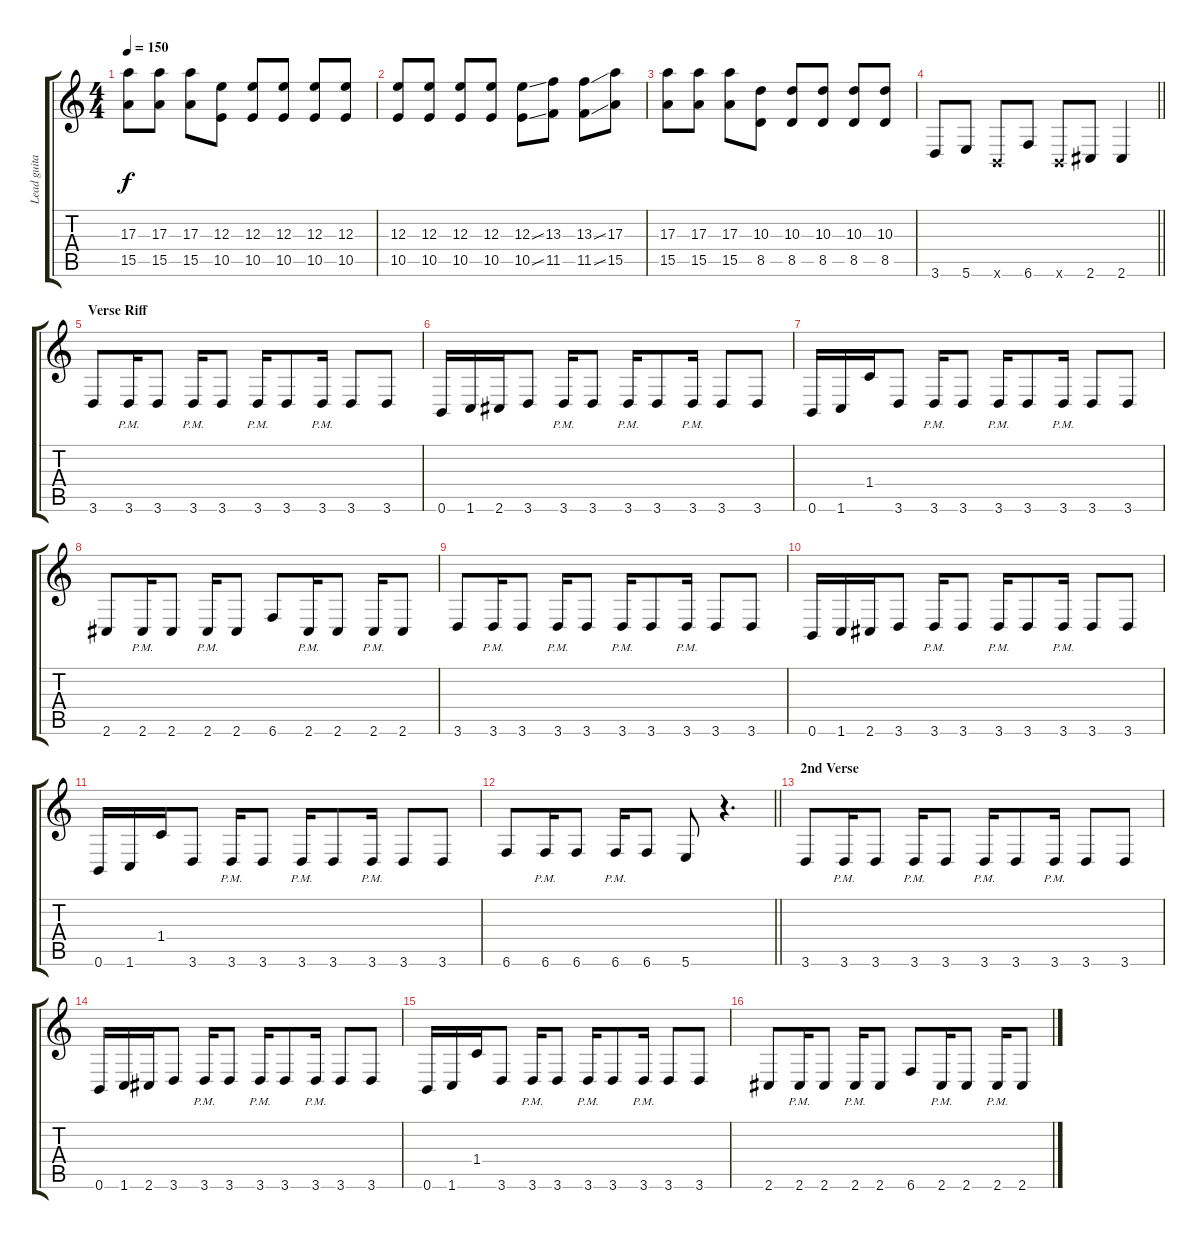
\track ("Lead guitar" "Lead guita") {instrument distortionguitar}
\staff {score tabs}
\tuning (Db4 Ab3 E3 B2 Gb2 B1) {hide}
\ts (4 4)
\tempo 150
\clef g2
\ks c
(17.3 15.5).8{dy f} (17.3 15.5).8 (17.3 15.5).8 (12.3 10.5).8 (12.3 10.5).8 (12.3 10.5).8 (12.3 10.5).8 (12.3 10.5).8 |
(12.3 10.5).8 (12.3 10.5).8 (12.3 10.5).8 (12.3 10.5).8 (12.3{ss} 10.5{ss}).8 (13.3 11.5).8 (13.3{ss} 11.5{ss}).8 (17.3 15.5).8 |
(17.3 15.5).8 (17.3 15.5).8 (17.3 15.5).8 (10.3 8.5).8 (10.3 8.5).8 (10.3 8.5).8 (10.3 8.5).8 (10.3 8.5).8 |
\barLineRight lightlight
3.6.8 5.6.8 0.6{x}.8 6.6.8 0.6{x}.8 2.6.8 2.6.4 |
\section ("" "Verse Riff")
3.6.8 3.6{pm}.16 3.6.8 3.6{pm}.16 3.6.8 3.6{pm}.16 3.6.8 3.6{pm}.16 3.6.8 3.6.8 |
0.6.16 1.6.16 2.6.16 3.6.8 3.6{pm}.16 3.6.8 3.6{pm}.16 3.6.8 3.6{pm}.16 3.6.8 3.6.8 |
0.6.16 1.6.16 1.4.16 3.6.8 3.6{pm}.16 3.6.8 3.6{pm}.16 3.6.8 3.6{pm}.16 3.6.8 3.6.8 |
2.6.8 2.6{pm}.16 2.6.8 2.6{pm}.16 2.6.8 6.6.8 2.6{pm}.16 2.6.8 2.6{pm}.16 2.6.8 |
3.6.8 3.6{pm}.16 3.6.8 3.6{pm}.16 3.6.8 3.6{pm}.16 3.6.8 3.6{pm}.16 3.6.8 3.6.8 |
0.6.16 1.6.16 2.6.16 3.6.8 3.6{pm}.16 3.6.8 3.6{pm}.16 3.6.8 3.6{pm}.16 3.6.8 3.6.8 |
0.6.16 1.6.16 1.4.16 3.6.8 3.6{pm}.16 3.6.8 3.6{pm}.16 3.6.8 3.6{pm}.16 3.6.8 3.6.8 |
\barLineRight lightlight
6.6.8 6.6{pm}.16 6.6.8 6.6{pm}.16 6.6.8 5.6.8 r.4{d} |
\section ("" "2nd Verse")
3.6.8 3.6{pm}.16 3.6.8 3.6{pm}.16 3.6.8 3.6{pm}.16 3.6.8 3.6{pm}.16 3.6.8 3.6.8 |
0.6.16 1.6.16 2.6.16 3.6.8 3.6{pm}.16 3.6.8 3.6{pm}.16 3.6.8 3.6{pm}.16 3.6.8 3.6.8 |
0.6.16 1.6.16 1.4.16 3.6.8 3.6{pm}.16 3.6.8 3.6{pm}.16 3.6.8 3.6{pm}.16 3.6.8 3.6.8 |
2.6.8 2.6{pm}.16 2.6.8 2.6{pm}.16 2.6.8 6.6.8 2.6{pm}.16 2.6.8 2.6{pm}.16 2.6.8
